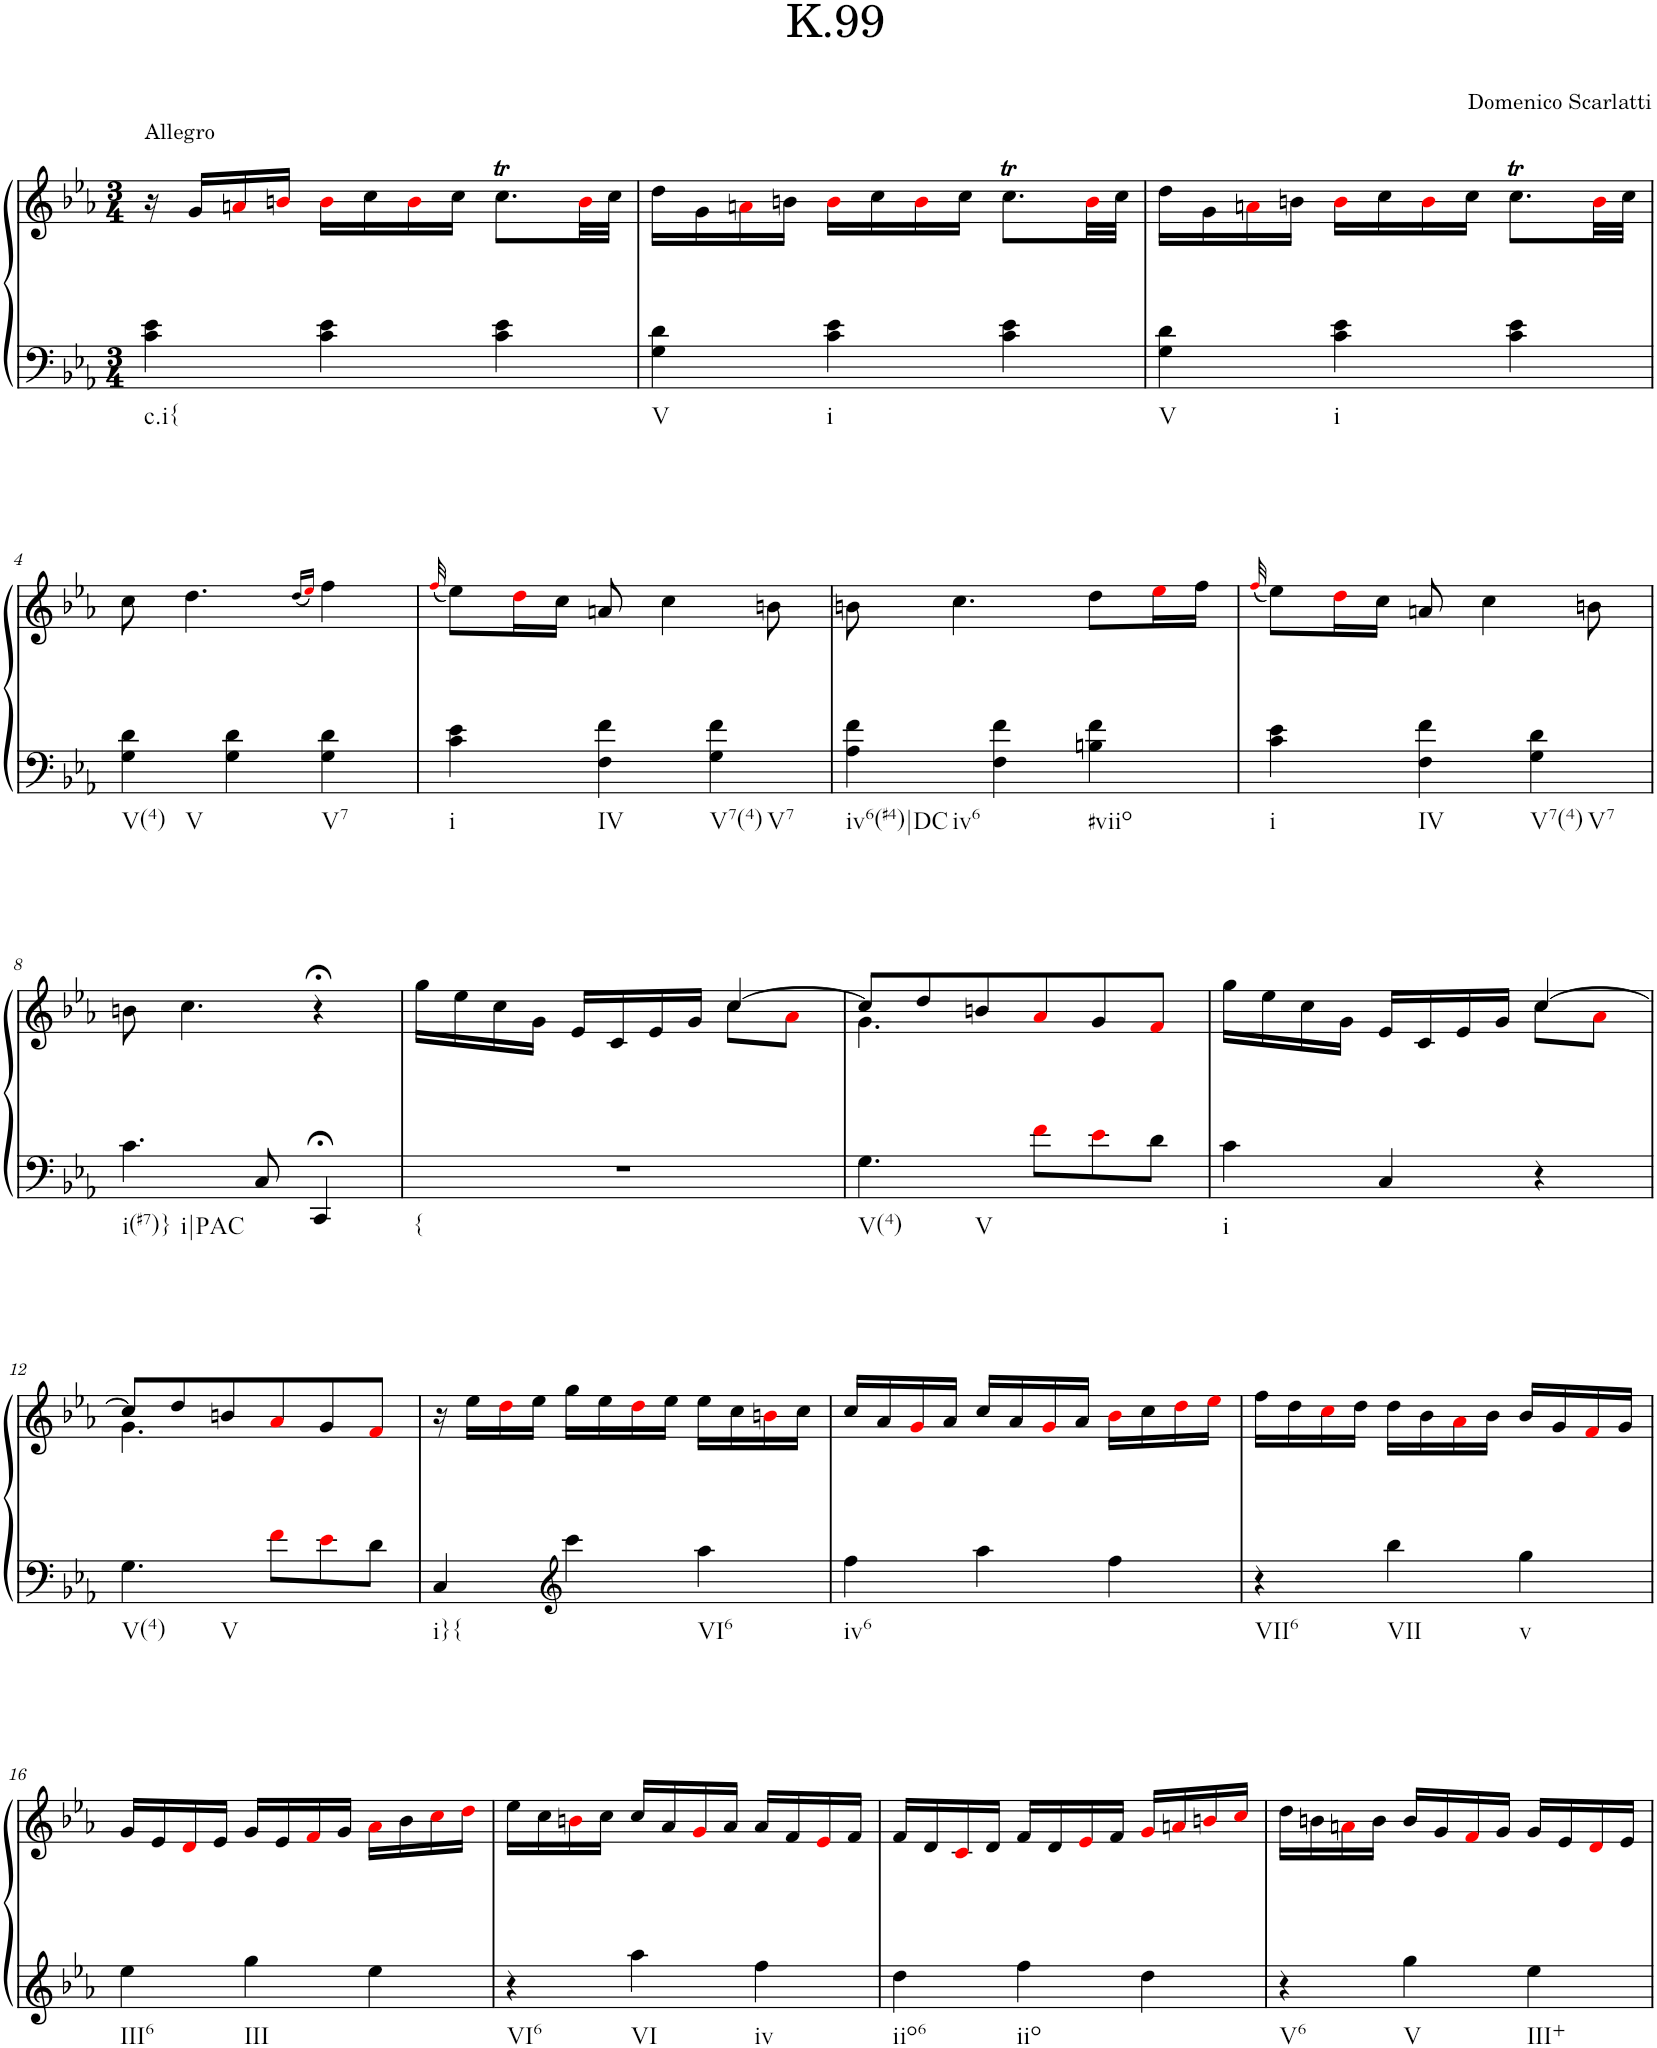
**kern	**kern
*part1	*part1
*staff2	*staff1
*I"Piano	*
*I'Pno.	*
*clefF4	*clefG2
*k[b-e-a-]	*k[b-e-a-]
*M3/4	*M3/4
=1	=1
!	!LO:TX:a:t=Allegro
!LO:TX:b:t=c.i{	!
4c\ 4e-\	16r
.	16g/LL
.	16ani/
.	16bni/JJ
4c\ 4e-\	16bi\LL
.	16cc\
.	16bi\
.	16cc\JJ
4c\ 4e-\	8.ccT\L
.	32bi\LL
.	32cc\JJJ
=2	=2
!LO:TX:b:t=V	!
4G\ 4d\	16dd\LL
.	16g\
.	16ani\
.	16bn\JJ
!LO:TX:b:t=i	!
4c\ 4e-\	16bi\LL
.	16cc\
.	16bi\
.	16cc\JJ
4c\ 4e-\	8.ccT\L
.	32bi\LL
.	32cc\JJJ
=3	=3
!LO:TX:b:t=V	!
4G\ 4d\	16dd\LL
.	16g\
.	16ani\
.	16bn\JJ
!LO:TX:b:t=i	!
4c\ 4e-\	16bi\LL
.	16cc\
.	16bi\
.	16cc\JJ
4c\ 4e-\	8.ccT\L
.	32bi\LL
.	32cc\JJJ
!!LO:LB:g=z
=4	=4
!LO:TX:b:t=V(4)	!
!LO:TX:b:t=V	!
4G\ 4d\	8cc\
.	4.dd\
4G\ 4d\	.
.	(16qdd/LL
.	16qee-i/JJ)
!LO:TX:b:t=V7	!
4G\ 4d\	4ff\
=5	=5
.	(32qffi/
!LO:TX:b:t=i	!
4c\ 4e-\	8ee-\L)
.	16ddi\L
.	16cc\JJ
!LO:TX:b:t=IV	!
4F\ 4f\	8an/
.	4cc\
!LO:TX:b:t=V7(4)	!
!LO:TX:b:t=V7	!
4G\ 4f\	.
.	8bn\
=6	=6
!LO:TX:b:t=iv6(#4)|DC	!
!LO:TX:b:t=iv6	!
4A-\ 4f\	8bn\
.	4.cc\
4F\ 4f\	.
!LO:TX:b:t=#viio	!
4Bn\ 4f\	8dd\L
.	16ee-i\L
.	16ff\JJ
=7	=7
.	(32qffi/
!LO:TX:b:t=i	!
4c\ 4e-\	8ee-\L)
.	16ddi\L
.	16cc\JJ
!LO:TX:b:t=IV	!
4F\ 4f\	8an/
.	4cc\
!LO:TX:b:t=V7(4)	!
!LO:TX:b:t=V7	!
4G\ 4d\	.
.	8bn\
!!LO:LB:g=z
=8	=8
!LO:TX:b:t=i(#7)}	!
!LO:TX:b:t=i|PAC	!
4.c\	8bn\
.	4.cc\
8C/	.
4CC;</	4r;<
=9	=9
*	*^
!LO:TX:b:t={	!	!
2.r	16gg\LL	2ryy
.	16ee-\	.
.	16cc\	.
.	16g\JJ	.
.	16e-/LL	.
.	16c/	.
.	16e-/	.
.	16g/JJ	.
.	[4cc/	8cc\L
.	.	8a-i\J
=10	=10	=10
!LO:TX:b:t=V(4)	!	!
!LO:TX:b:t=V	!	!
4.G\	8cc/L]	4.g\
.	8dd/	.
.	8bn/	.
8fi\L	8a-i/	4.ryy
8e-i\	8g/	.
8d\J	8fi/J	.
=11	=11	=11
!LO:TX:b:t=i	!	!
4c\	16gg\LL	2ryy
.	16ee-\	.
.	16cc\	.
.	16g\JJ	.
4C/	16e-/LL	.
.	16c/	.
.	16e-/	.
.	16g/JJ	.
4r	[4cc/	8cc\L
.	.	8a-i\J
!!LO:LB:g=z	!!
=12	=12	=12
!LO:TX:b:t=V(4)	!	!
!LO:TX:b:t=V	!	!
4.G\	8cc/L]	4.g\
.	8dd/	.
.	8bn/	.
8fi\L	8a-i/	4.ryy
8e-i\	8g/	.
8d\J	8fi/J	.
*	*v	*v
=13	=13
!LO:TX:b:t=i}{	!
4C/	16r
.	16ee-\LL
.	16ddi\
.	16ee-\JJ
*clefG2	*
4ccc\	16gg\LL
.	16ee-\
.	16ddi\
.	16ee-\JJ
!LO:TX:b:t=VI6	!
4aa-\	16ee-\LL
.	16cc\
.	16bni\
.	16cc\JJ
=14	=14
!LO:TX:b:t=iv6	!
4ff\	16cc/LL
.	16a-/
.	16gi/
.	16a-/JJ
4aa-\	16cc/LL
.	16a-/
.	16gi/
.	16a-/JJ
4ff\	16b-i\LL
.	16cc\
.	16ddi\
.	16ee-i\JJ
=15	=15
!LO:TX:b:t=VII6	!
4r	16ff\LL
.	16dd\
.	16cci\
.	16dd\JJ
!LO:TX:b:t=VII	!
4bb-\	16dd\LL
.	16b-\
.	16a-i\
.	16b-\JJ
!LO:TX:b:t=v	!
4gg\	16b-/LL
.	16g/
.	16fi/
.	16g/JJ
!!LO:LB:g=z
=16	=16
!LO:TX:b:t=III6	!
4ee-\	16g/LL
.	16e-/
.	16di/
.	16e-/JJ
!LO:TX:b:t=III	!
4gg\	16g/LL
.	16e-/
.	16fi/
.	16g/JJ
4ee-\	16a-i\LL
.	16b-\
.	16cci\
.	16ddi\JJ
=17	=17
!LO:TX:b:t=VI6	!
4r	16ee-\LL
.	16cc\
.	16bni\
.	16cc\JJ
!LO:TX:b:t=VI	!
4aa-\	16cc/LL
.	16a-/
.	16gi/
.	16a-/JJ
!LO:TX:b:t=iv	!
4ff\	16a-/LL
.	16f/
.	16e-i/
.	16f/JJ
=18	=18
!LO:TX:b:t=iio6	!
4dd\	16f/LL
.	16d/
.	16ci/
.	16d/JJ
!LO:TX:b:t=iio	!
4ff\	16f/LL
.	16d/
.	16e-i/
.	16f/JJ
4dd\	16gi/LL
.	16ani/
.	16bni/
.	16cci/JJ
=19	=19
!LO:TX:b:t=V6	!
4r	16dd\LL
.	16bn\
.	16ani\
.	16b\JJ
!LO:TX:b:t=V	!
4gg\	16b/LL
.	16g/
.	16fi/
.	16g/JJ
!LO:TX:b:t=III+	!
4ee-\	16g/LL
.	16e-/
.	16di/
.	16e-/JJ
=	=
*-	*-
